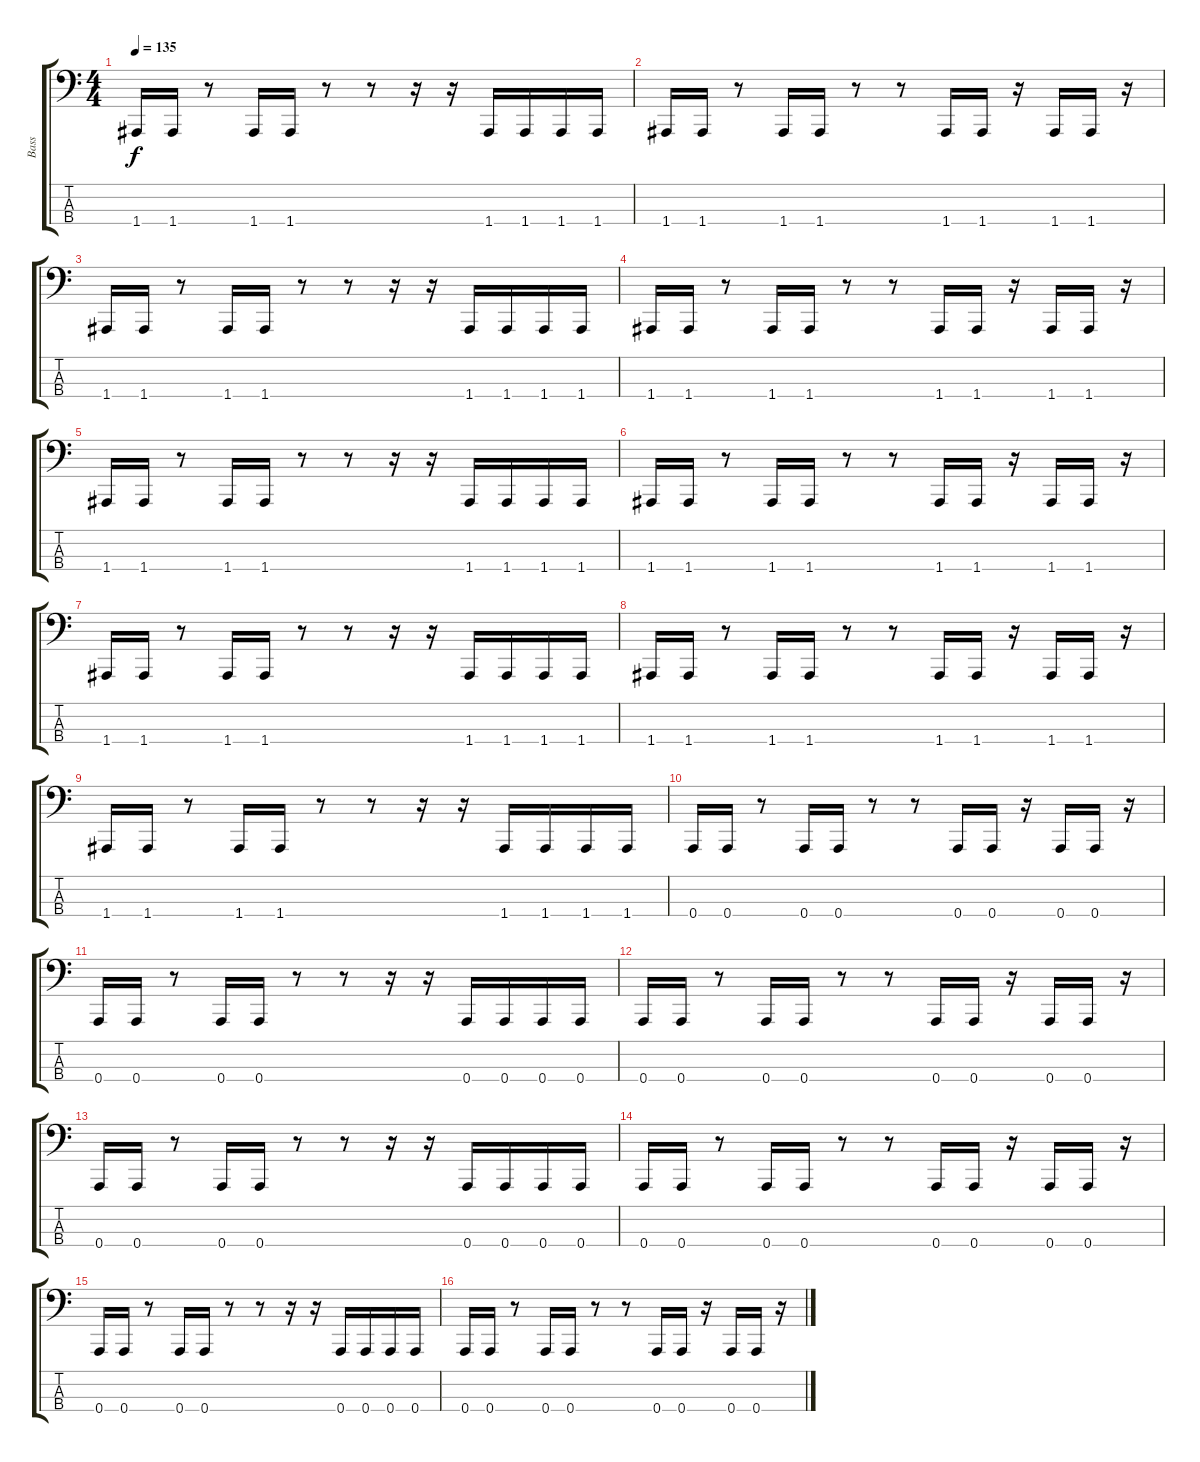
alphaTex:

\track ("Bass" "Bass") {instrument electricbasspick}
\staff {score tabs}
\tuning (D2 A1 E1 A0) {hide}
\ts (4 4)
\tempo 135
\clef f4
\ks c
1.4.16{dy f} 1.4.16 r.8 1.4.16 1.4.16 r.8 r.8 r.16 r.16 1.4.16 1.4.16 1.4.16 1.4.16 |
1.4.16 1.4.16 r.8 1.4.16 1.4.16 r.8 r.8 1.4.16 1.4.16 r.16 1.4.16 1.4.16 r.16 |
1.4.16 1.4.16 r.8 1.4.16 1.4.16 r.8 r.8 r.16 r.16 1.4.16 1.4.16 1.4.16 1.4.16 |
1.4.16 1.4.16 r.8 1.4.16 1.4.16 r.8 r.8 1.4.16 1.4.16 r.16 1.4.16 1.4.16 r.16 |
1.4.16 1.4.16 r.8 1.4.16 1.4.16 r.8 r.8 r.16 r.16 1.4.16 1.4.16 1.4.16 1.4.16 |
1.4.16 1.4.16 r.8 1.4.16 1.4.16 r.8 r.8 1.4.16 1.4.16 r.16 1.4.16 1.4.16 r.16 |
1.4.16 1.4.16 r.8 1.4.16 1.4.16 r.8 r.8 r.16 r.16 1.4.16 1.4.16 1.4.16 1.4.16 |
1.4.16 1.4.16 r.8 1.4.16 1.4.16 r.8 r.8 1.4.16 1.4.16 r.16 1.4.16 1.4.16 r.16 |
1.4.16 1.4.16 r.8 1.4.16 1.4.16 r.8 r.8 r.16 r.16 1.4.16 1.4.16 1.4.16 1.4.16 |
0.4.16 0.4.16 r.8 0.4.16 0.4.16 r.8 r.8 0.4.16 0.4.16 r.16 0.4.16 0.4.16 r.16 |
0.4.16 0.4.16 r.8 0.4.16 0.4.16 r.8 r.8 r.16 r.16 0.4.16 0.4.16 0.4.16 0.4.16 |
0.4.16 0.4.16 r.8 0.4.16 0.4.16 r.8 r.8 0.4.16 0.4.16 r.16 0.4.16 0.4.16 r.16 |
0.4.16 0.4.16 r.8 0.4.16 0.4.16 r.8 r.8 r.16 r.16 0.4.16 0.4.16 0.4.16 0.4.16 |
0.4.16 0.4.16 r.8 0.4.16 0.4.16 r.8 r.8 0.4.16 0.4.16 r.16 0.4.16 0.4.16 r.16 |
0.4.16 0.4.16 r.8 0.4.16 0.4.16 r.8 r.8 r.16 r.16 0.4.16 0.4.16 0.4.16 0.4.16 |
0.4.16 0.4.16 r.8 0.4.16 0.4.16 r.8 r.8 0.4.16 0.4.16 r.16 0.4.16 0.4.16 r.16
